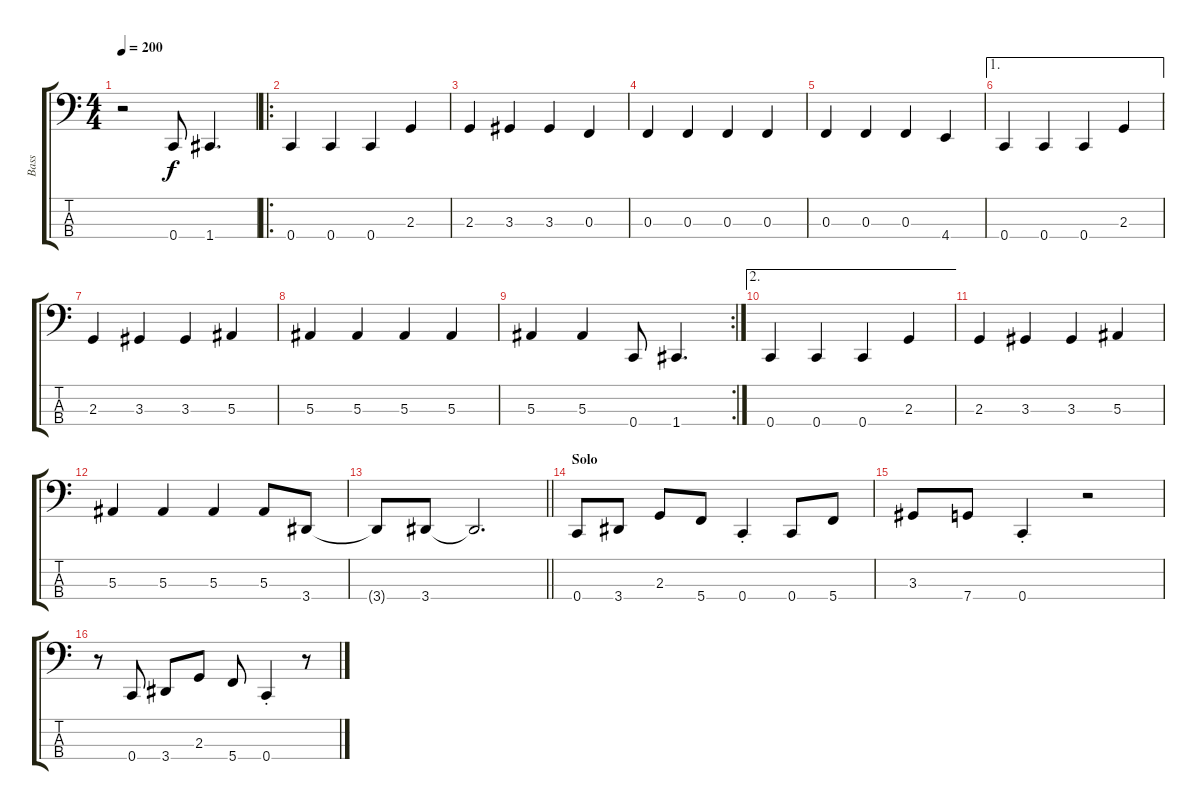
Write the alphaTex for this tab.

\track ("Bass" "Bass") {instrument electricbassfinger}
\staff {score tabs}
\tuning (Eb2 Bb1 F1 C1) {hide}
\ts (4 4)
\tempo 200
\clef f4
\ks c
r.2{dy f} 0.4.8 1.4.4{d} |
\ro
0.4.4 0.4.4 0.4.4 2.3.4 |
2.3.4 3.3.4 3.3.4 0.3.4 |
0.3.4 0.3.4 0.3.4 0.3.4 |
0.3.4 0.3.4 0.3.4 4.4.4 |
\ae 1
0.4.4 0.4.4 0.4.4 2.3.4 |
2.3.4 3.3.4 3.3.4 5.3.4 |
5.3.4 5.3.4 5.3.4 5.3.4 |
\rc 2
5.3.4 5.3.4 0.4.8 1.4.4{d} |
\ae 2
0.4.4 0.4.4 0.4.4 2.3.4 |
2.3.4 3.3.4 3.3.4 5.3.4 |
5.3.4 5.3.4 5.3.4 5.3.8 3.4.8 |
\barLineRight lightlight
3.4{t}.8 3.4.8 3.4{t}.2{d} |
\section ("" "Solo")
0.4.8 3.4.8 2.3.8 5.4.8 0.4{st}.4 0.4.8 5.4.8 |
3.3.8 7.4.8 0.4{st}.4 r.2 |
r.8 0.4.8 3.4.8 2.3.8 5.4.8 0.4{st}.4 r.8
